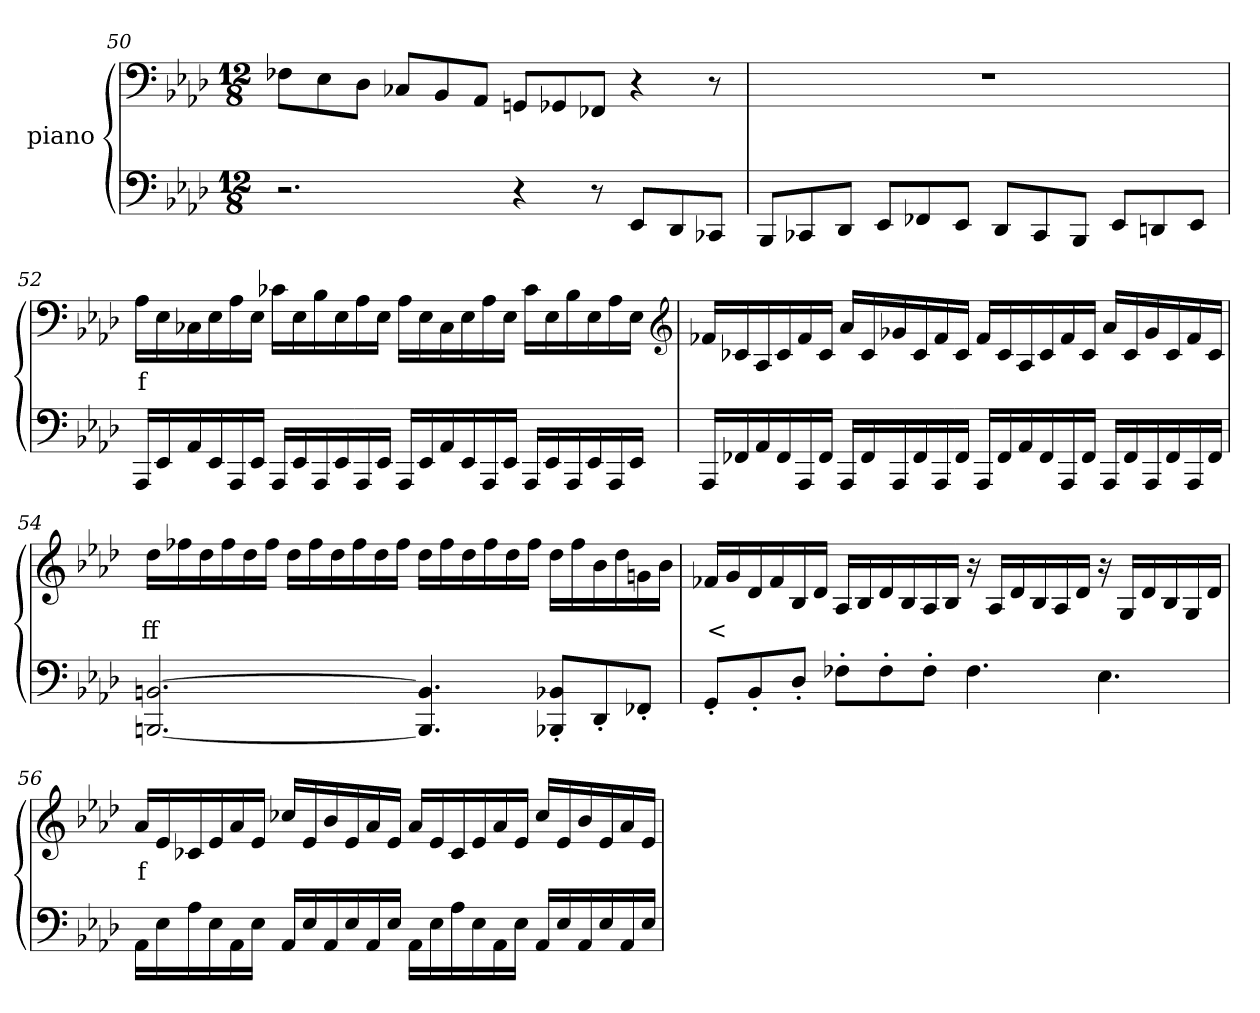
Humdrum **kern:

**kern	**kern	**text
*part2	*part1	*part1
*staff2	*staff1	*staff1
*	*I"piano	*
*clefF4	*clefF4	*
*k[b-e-a-d-]	*k[b-e-a-d-]	*
*f:	*f:	*
*M12/8	*M12/8	*
=50	=50	=50
2.r	8F-XL	.
.	8E-	.
.	8D-J	.
.	8C-XL	.
.	8BB-	.
.	8AA-J	.
4r	8GGnL	.
.	8GG-X	.
8r	8FF-J	.
8EE-L	4r	.
8DD-	.	.
8CC-XJ	8r	.
=51	=51	=51
8BBB-L	1.r	.
8CC-X	.	.
8DD-J	.	.
8EE-L	.	.
8FF-X	.	.
8EE-J	.	.
8DD-L	.	.
8CC-	.	.
8BBB-J	.	.
8EE-L	.	.
8DDn	.	.
8EE-J	.	.
=52	=52	=52
16AAA-LL	16A-LL	f
16EE-	16E-	.
16AA-	16C-X	.
16EE-	16E-	.
16AAA-	16A-	.
16EE-JJ	16E-JJ	.
16AAA-LL	16c-LL	.
16EE-	16E-	.
16AAA-	16B-	.
16EE-	16E-	.
16AAA-	16A-	.
16EE-JJ	16E-JJ	.
16AAA-LL	16A-LL	.
16EE-	16E-	.
16AA-	16C-	.
16EE-	16E-	.
16AAA-	16A-	.
16EE-JJ	16E-JJ	.
16AAA-LL	16c-LL	.
16EE-	16E-	.
16AAA-	16B-	.
16EE-	16E-	.
16AAA-	16A-	.
16EE-JJ	16E-JJ	.
*	*clefG2	*
=53	=53	=53
16AAA-LL	16f-XLL	.
16FF-X	16c-X	.
16AA-	16A-	.
16FF-	16c-	.
16AAA-	16f-	.
16FF-JJ	16c-JJ	.
16AAA-LL	16a-LL	.
16FF-	16c-	.
16AAA-	16g-X	.
16FF-	16c-	.
16AAA-	16f-	.
16FF-JJ	16c-JJ	.
16AAA-LL	16f-LL	.
16FF-	16c-	.
16AA-	16A-	.
16FF-	16c-	.
16AAA-	16f-	.
16FF-JJ	16c-JJ	.
16AAA-LL	16a-LL	.
16FF-	16c-	.
16AAA-	16g-	.
16FF-	16c-	.
16AAA-	16f-	.
16FF-JJ	16c-JJ	.
=54	=54	=54
[2.BBBn [2.BBn	16dd-LL	ff
.	16ff-X	.
.	16dd-	.
.	16ff-	.
.	16dd-	.
.	16ff-JJ	.
.	16dd-LL	.
.	16ff-	.
.	16dd-	.
.	16ff-	.
.	16dd-	.
.	16ff-JJ	.
4.BBB] 4.BB]	16dd-LL	.
.	16ff-	.
.	16dd-	.
.	16ff-	.
.	16dd-	.
.	16ff-JJ	.
8BBB-X'> 8BB-X'>L	16dd-LL	.
.	16ff-	.
8DD-'>	16b-	.
.	16dd-	.
8FF-X'>J	16gn	.
.	16b-JJ	.
=55	=55	=55
8GG'>L	16f-XLL	<
.	16g	.
8BB-'>	16d-	.
.	16f-	.
8D-'>J	16B-	.
.	16d-JJ	.
8F-X'>L	16A-LL	.
.	16B-	.
8F-'>	16d-	.
.	16B-	.
8F-'>J	16A-	.
.	16B-JJ	.
4.F-	16r	[ sf
.	16A-LL	.
.	16d-	.
.	16B-	.
.	16A-	.
.	16d-JJ	.
4.E-	16r	.
.	16GLL	.
.	16d-	.
.	16B-	.
.	16G	.
.	16d-JJ	.
=56	=56	=56
16AA-LL	16a-LL	f
16E-	16e-	.
16A-	16c-X	.
16E-	16e-	.
16AA-	16a-	.
16E-JJ	16e-JJ	.
16AA-LL	16cc-LL	.
16E-	16e-	.
16AA-	16b-	.
16E-	16e-	.
16AA-	16a-	.
16E-JJ	16e-JJ	.
16AA-LL	16a-LL	.
16E-	16e-	.
16A-	16c-	.
16E-	16e-	.
16AA-	16a-	.
16E-JJ	16e-JJ	.
16AA-LL	16cc-LL	.
16E-	16e-	.
16AA-	16b-	.
16E-	16e-	.
16AA-	16a-	.
16E-JJ	16e-JJ	.
=	=	=
*-	*-	*-
